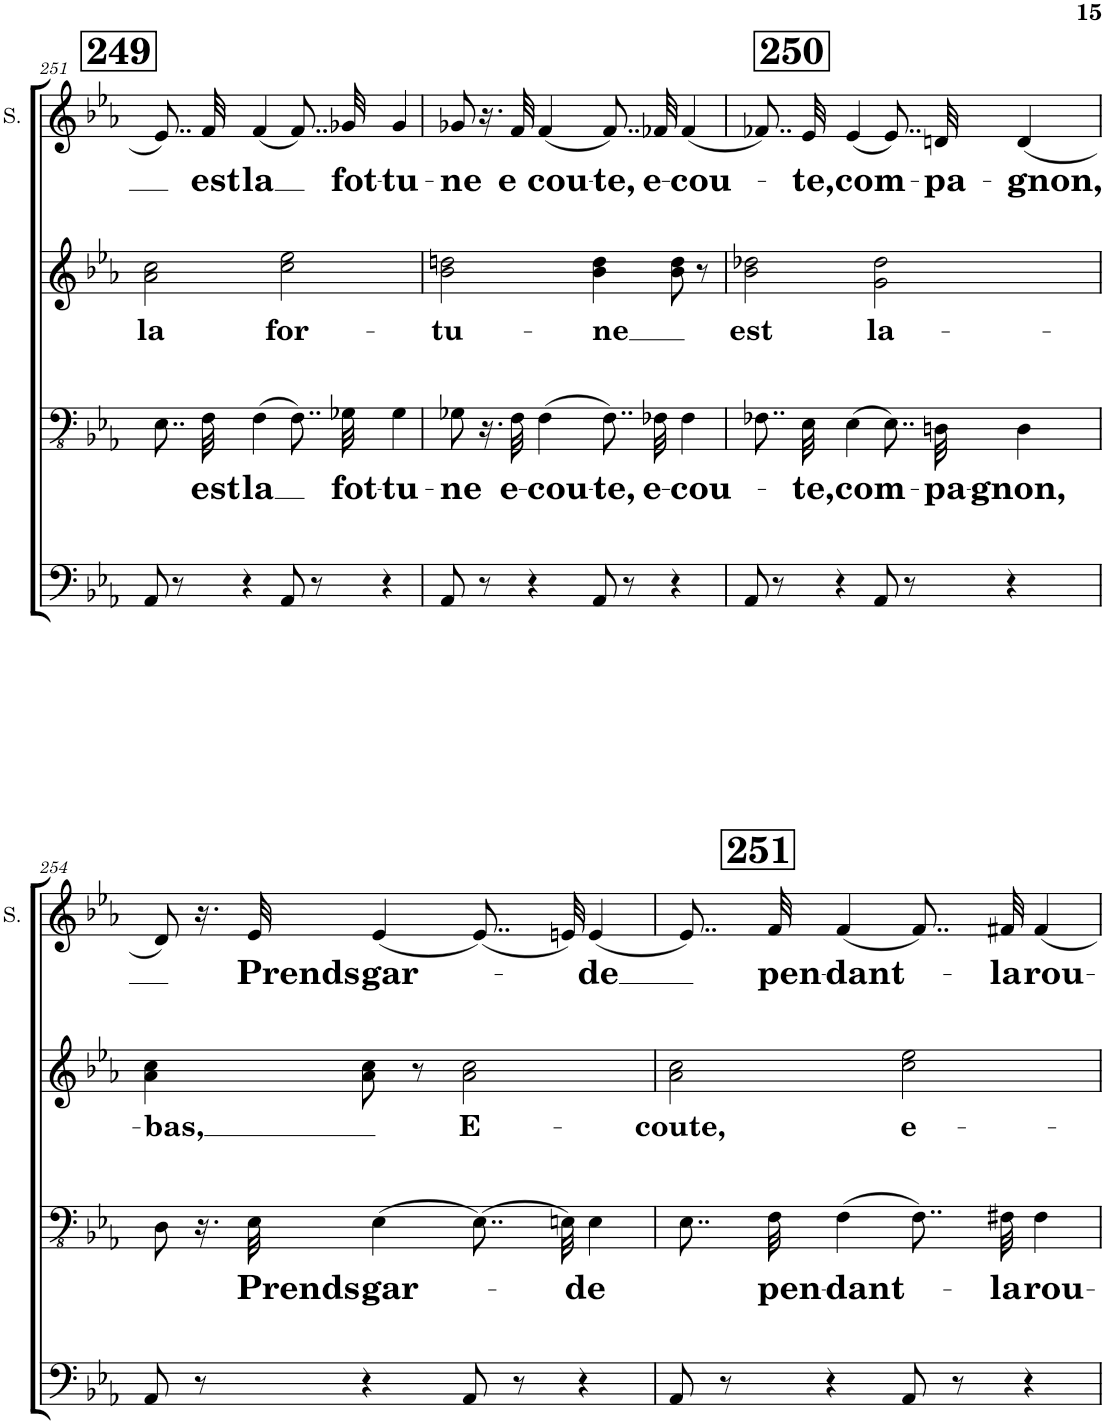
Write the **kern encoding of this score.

**kern	**kern	**text	**kern	**text	**kern	**text
*part4	*part3	*part3	*part2	*part2	*part1	*part1
*staff4	*staff3	*staff3	*staff2	*staff2	*staff1	*staff1
*I"Bass	*I"Tenor	*	*I"Alto	*	*I"Soprano	*
*	*	*	*	*	*I'S.	*
!!LO:PB:g=z
*clefF4	*clefFv4	*	*clefG2	*	*clefG2	*
*k[b-e-a-]	*k[b-e-a-]	*	*k[b-e-a-]	*	*k[b-e-a-]	*
*M4/4	*M4/4	*	*M4/4	*	*M4/4	*
!!LO:REH:place=s1:a:B:cj:fs=18:t=249
=251	=251	=251	=251	=251	=251	=251
!	!	!	!	!LO:LY:b	!	!
8AA-/	8..EE-\L	.	2a-\ 2cc\	la	8..e-/L	.
8r	.	.	.	.	.	.
!	!	!LO:LY:b	!	!	!	!LO:LY:b
.	32FF\Jkk	est	.	.	32f/Jkk	est
!	!	!LO:LY:b	!	!	!	!LO:LY:b
4r	(4FF\	la	.	.	(4f/	la
!	!	!	!	!LO:LY:b	!	!
8AA-/	8..FF\L)	.	2cc\ 2ee-\	for-	8..f/L)	.
8r	.	.	.	.	.	.
!	!	!LO:LY:b	!	!	!	!LO:LY:b
.	32GG-X\Jkk	fot-	.	.	32g-X/Jkk	fot-
!	!	!LO:LY:b	!	!	!	!LO:LY:b
4r	4GG-\	-tu-	.	.	4g-/	-tu-
=252	=252	=252	=252	=252	=252	=252
!	!	!LO:LY:b	!	!LO:LY:b	!	!LO:LY:b
8AA-/	8GG-X\	-ne	2b-\ 2ddn\	-tu-	8g-X/	-ne
8r	16.r	.	.	.	16.r	.
!	!	!LO:LY:b	!	!	!	!LO:LY:b
.	32FF\	e-	.	.	32f/	e
!	!	!LO:LY:b	!	!	!	!LO:LY:b
4r	(4FF\	-cou-	.	.	(4f/	-cou-
!	!	!LO:LY:b	!	!LO:LY:b	!	!LO:LY:b
8AA-/	8..FF\L)	-te,	4b-\ 4dd\	-ne	8..f/L)	-te,
8r	.	.	.	.	.	.
!	!	!LO:LY:b	!	!	!	!LO:LY:b
.	32FF-X\Jkk	e-	.	.	32f-X/Jkk	e-
!	!	!LO:LY:b	!	!	!	!LO:LY:b
4r	4FF-\	-cou-	8b-\ 8dd\	.	(4f-/	-cou-
.	.	.	8r	.	.	.
!!LO:REH:place=s1:a:B:cj:fs=18:t=250:qo=0.875
=253	=253	=253	=253	=253	=253	=253
!	!	!	!	!LO:LY:b	!	!
8AA-/	8..FF-X\L	.	2b-\ 2dd-X\	est	8..f-X/L)	.
8r	.	.	.	.	.	.
!	!	!LO:LY:b	!	!	!	!LO:LY:b
.	32EE-\Jkk	-te,	.	.	32e-/Jkk	-te,
!	!	!LO:LY:b	!	!	!	!LO:LY:b
4r	(4EE-\	com-	.	.	(4e-/	com-
!	!	!	!	!LO:LY:b	!	!
8AA-/	8..EE-\L)	.	2g\ 2dd-\	la-	8..e-/L)	.
8r	.	.	.	.	.	.
!	!	!LO:LY:b	!	!	!	!LO:LY:b
.	32DDn\Jkk	-pa-	.	.	32dn/Jkk	-pa-
!	!	!LO:LY:b	!	!	!	!LO:LY:b
4r	4DD\	-gnon,	.	.	(4d/	-gnon,
!!LO:LB:g=z
=254	=254	=254	=254	=254	=254	=254
!	!	!	!	!LO:LY:b	!	!
8AA-/	8DD\	.	4a-\ 4cc\	-bas,	8d/)	.
8r	16.r	.	.	.	16.r	.
!	!	!LO:LY:b	!	!	!	!LO:LY:b
.	32EE-\	Prends	.	.	32e-/	Prends
!	!	!LO:LY:b	!	!	!	!LO:LY:b
4r	(4EE-\	gar-	8a-\ 8cc\	.	(4e-/	gar-
.	.	.	8r	.	.	.
!	!	!	!	!LO:LY:b	!	!
8AA-/	(8..EE-\L)	.	2a-\ 2cc\	E-	(8..e-/L)	.
8r	.	.	.	.	.	.
.	32EEn\Jkk)	.	.	.	32en/Jkk)	.
!	!	!LO:LY:b	!	!	!	!LO:LY:b
4r	4EE\	-de	.	.	(4e/	-de
!!LO:REH:place=s1:a:B:cj:fs=18:t=251:qo=0.875
=255	=255	=255	=255	=255	=255	=255
!	!	!	!	!LO:LY:b	!	!
8AA-/	8..EE-\L	.	2a-\ 2cc\	-coute,	8..e-/L)	.
8r	.	.	.	.	.	.
!	!	!LO:LY:b	!	!	!	!LO:LY:b
.	32FF\Jkk	pen-	.	.	32f/Jkk	pen-
!	!	!LO:LY:b	!	!	!	!LO:LY:b
4r	(4FF\	-dant-	.	.	(4f/	-dant-
!	!	!	!	!LO:LY:b	!	!
8AA-/	8..FF\L)	.	2cc\ 2ee-\	e-	8..f/L)	.
8r	.	.	.	.	.	.
!	!	!LO:LY:b	!	!	!	!LO:LY:b
.	32FF#X\Jkk	-la	.	.	32f#X/Jkk	-la
!	!	!LO:LY:b	!	!	!	!LO:LY:b
4r	4FF#\	rou-	.	.	4f#/	rou-
=	=	=	=	=	=	=
*-	*-	*-	*-	*-	*-	*-
